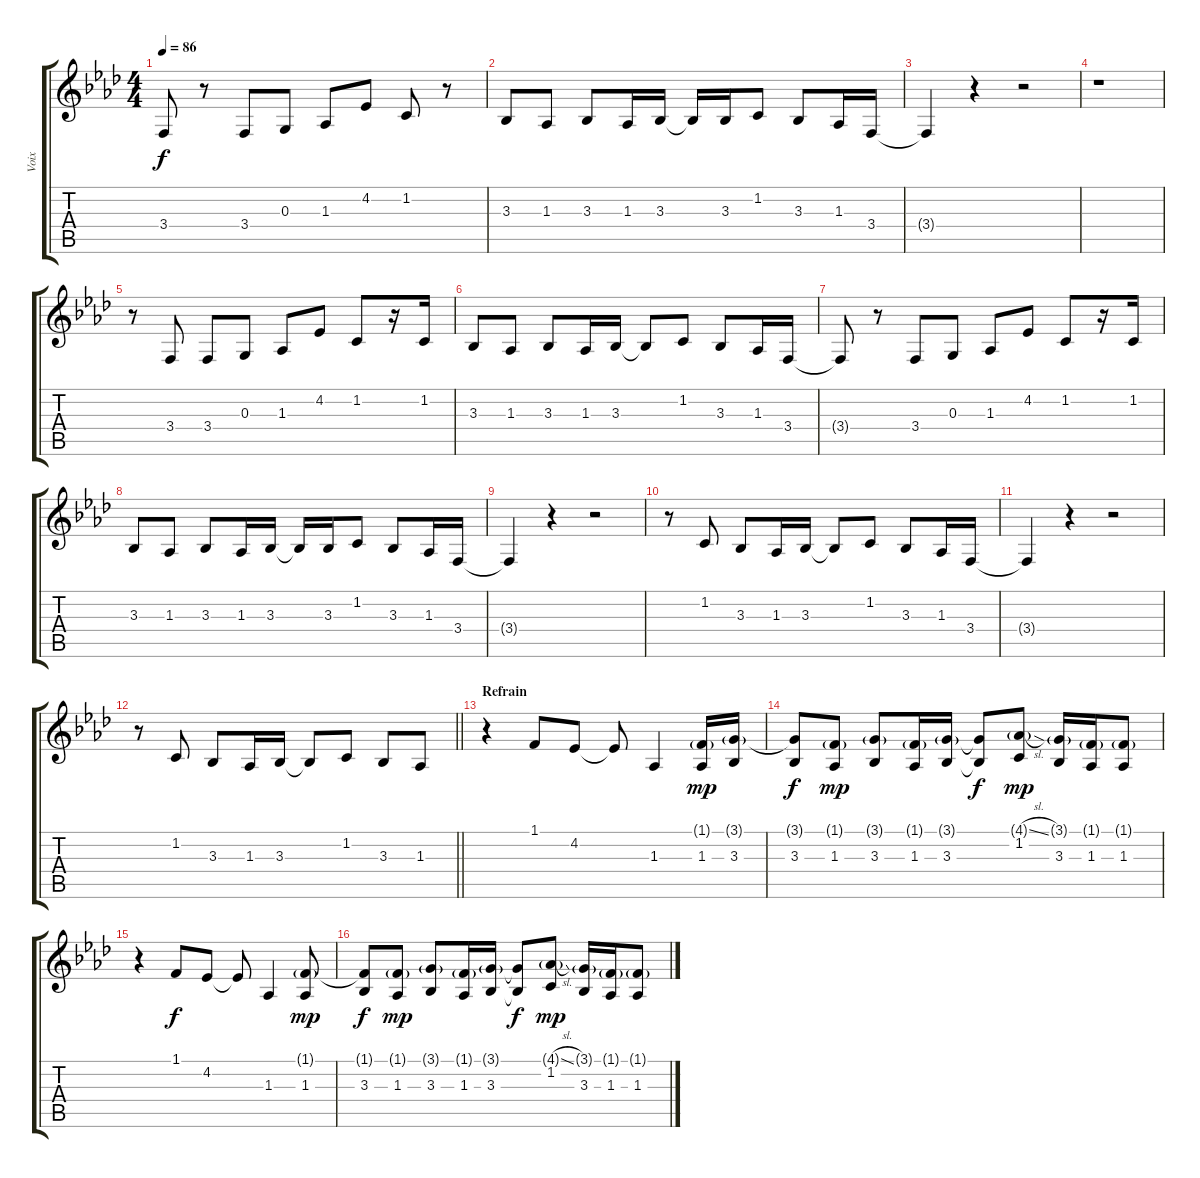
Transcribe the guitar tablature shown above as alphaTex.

\track ("Voix" "Voix") {instrument lead1square}
\staff {score tabs}
\tuning (E4 B3 G3 D3 A2 E2) {hide}
\ts (4 4)
\tempo 86
\clef g2
\ks ab
3.4{t}.8{dy f} r.8 3.4.8 0.3.8 1.3.8 4.2.8 1.2.8 r.8 |
3.3.8 1.3.8 3.3.8 1.3.16 3.3.16 3.3{t}.16 3.3.16 1.2.8 3.3.8 1.3.16 3.4.16 |
3.4{t}.4 r.4 r.2 |
r.1 |
r.8 3.4.8 3.4.8 0.3.8 1.3.8 4.2.8 1.2.8 r.16 1.2.16 |
3.3.8 1.3.8 3.3.8 1.3.16 3.3.16 3.3{t}.8 1.2.8 3.3.8 1.3.16 3.4.16 |
3.4{t}.8 r.8 3.4.8 0.3.8 1.3.8 4.2.8 1.2.8 r.16 1.2.16 |
3.3.8 1.3.8 3.3.8 1.3.16 3.3.16 3.3{t}.16 3.3.16 1.2.8 3.3.8 1.3.16 3.4.16 |
3.4{t}.4 r.4 r.2 |
r.8 1.2.8 3.3.8 1.3.16 3.3.16 3.3{t}.8 1.2.8 3.3.8 1.3.16 3.4.16 |
3.4{t}.4 r.4 r.2 |
\barLineRight lightlight
r.8 1.2.8 3.3.8 1.3.16 3.3.16 3.3{t}.8 1.2.8 3.3.8 1.3.8 |
\section ("" "Refrain")
r.4 1.1.8 4.2.8 4.2{t}.8 1.3.4 (1.1{g} 1.3).16{dy mp} (3.1{g} 3.3).16 |
(3.1{t} 3.3).8{dy f} (1.1{g} 1.3).8{dy mp} (3.1{g} 3.3).8 (1.1{g} 1.3).16 (3.1{g} 3.3).16 (3.1{t} 3.3{t}).8{dy f} (4.1{sl g} 1.2).8{dy mp} (3.1{g} 3.3).16 (1.1{g} 1.3).16 (1.1{g} 1.3).8 |
r.4 1.1.8{dy f} 4.2.8 4.2{t}.8 1.3.4 (1.1{g} 1.3).8{dy mp} |
(1.1{t} 3.3).8{dy f} (1.1{g} 1.3).8{dy mp} (3.1{g} 3.3).8 (1.1{g} 1.3).16 (3.1{g} 3.3).16 (3.1{t} 3.3{t}).8{dy f} (4.1{sl g} 1.2).8{dy mp} (3.1{g} 3.3).16 (1.1{g} 1.3).16 (1.1{g} 1.3).8
